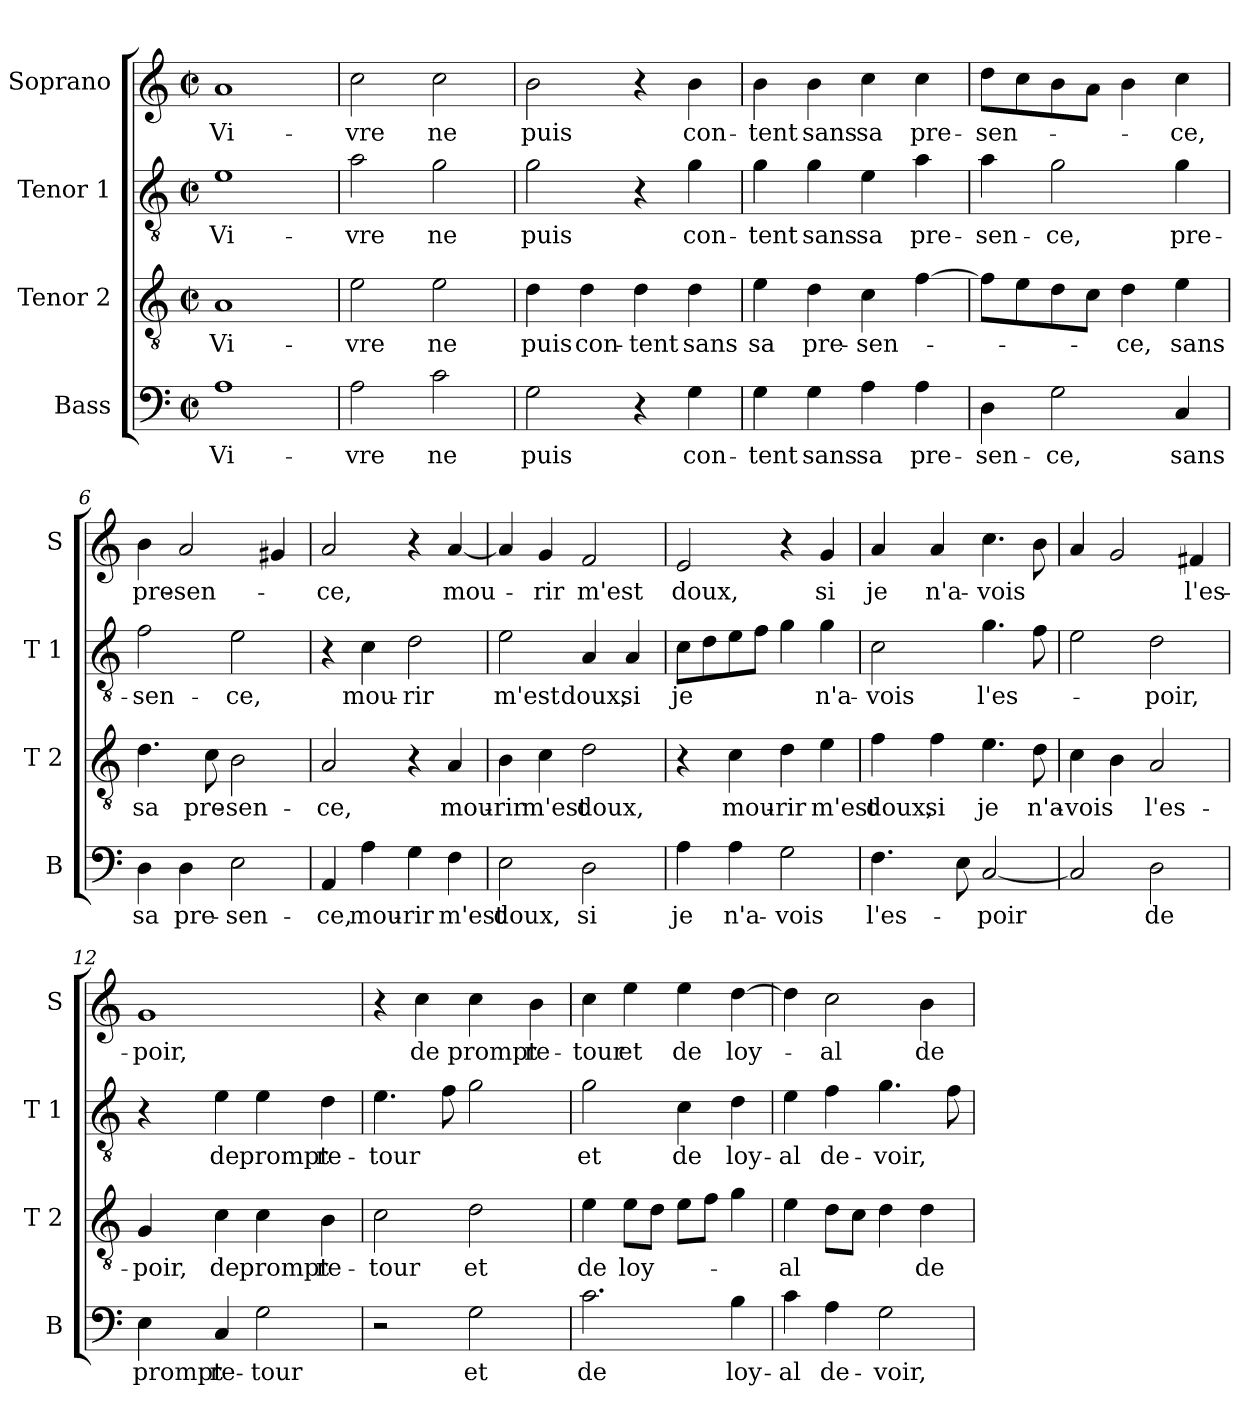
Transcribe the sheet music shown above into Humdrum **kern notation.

**kern	**text	**kern	**text	**kern	**text	**kern	**text
*part4	*part4	*part3	*part3	*part2	*part2	*part1	*part1
*staff4	*staff4	*staff3	*staff3	*staff2	*staff2	*staff1	*staff1
*I"Bass	*	*I"Tenor 2	*	*I"Tenor 1	*	*I"Soprano	*
*I'B	*	*I'T 2	*	*I'T 1	*	*I'S	*
*clefF4	*	*clefGv2	*	*clefGv2	*	*clefG2	*
*k[]	*	*k[]	*	*k[]	*	*k[]	*
*C:	*	*C:	*	*C:	*	*C:	*
*M2/2	*	*M2/2	*	*M2/2	*	*M2/2	*
*met(c|)	*	*met(c|)	*	*met(c|)	*	*met(c|)	*
=1	=1	=1	=1	=1	=1	=1	=1
1A	Vi-	1A	Vi-	1e	Vi-	1a	Vi-
=2	=2	=2	=2	=2	=2	=2	=2
2A\	-vre	2e\	-vre	2a\	-vre	2cc\	-vre
2c\	ne	2e\	ne	2g\	ne	2cc\	ne
=3	=3	=3	=3	=3	=3	=3	=3
2G\	puis	4d\	puis	2g\	puis	2b\	puis
.	.	4d\	con-	.	.	.	.
4r	.	4d\	-tent	4r	.	4r	.
4G\	con-	4d\	sans	4g\	con-	4b\	con-
=4	=4	=4	=4	=4	=4	=4	=4
4G\	-tent	4e\	sa	4g\	-tent	4b\	-tent
4G\	sans	4d\	pre-	4g\	sans	4b\	sans
4A\	sa	4c\	-sen-	4e\	sa	4cc\	sa
4A\	pre-	[4f\	.	4a\	pre-	4cc\	pre-
=5	=5	=5	=5	=5	=5	=5	=5
4D\	-sen-	8f\L]	.	4a\	-sen-	8dd\L	-sen-
.	.	8e\	.	.	.	8cc\	.
2G\	-ce,	8d\	.	2g\	-ce,	8b\	.
.	.	8c\J	.	.	.	8a\J	.
.	.	4d\	-ce,	.	.	4b\	.
4C/	sans	4e\	sans	4g\	pre-	4cc\	-ce,
!!LO:LB:g=z
=6	=6	=6	=6	=6	=6	=6	=6
4D\	sa	4.d\	sa	2f\	-sen-	4b\	pre-
4D\	pre-	.	.	.	.	2a/	-sen-
.	.	8c\	pre-	.	.	.	.
2E\	-sen-	2B\	-sen-	2e\	-ce,	.	.
.	.	.	.	.	.	4g#X/	.
=7	=7	=7	=7	=7	=7	=7	=7
4AA/	-ce,	2A/	-ce,	4r	.	2a/	-ce,
4A\	mou-	.	.	4c\	mou-	.	.
4G\	-rir	4r	.	2d\	-rir	4r	.
4F\	m'est	4A/	mou-	.	.	[4a/	mou-
=8	=8	=8	=8	=8	=8	=8	=8
2E\	doux,	4B\	-rir	2e\	m'est	4a/]	.
.	.	4c\	m'est	.	.	4g/	-rir
2D\	si	2d\	doux,	4A/	doux,	2f/	m'est
.	.	.	.	4A/	si	.	.
=9	=9	=9	=9	=9	=9	=9	=9
4A\	je	4r	.	8c\L	je	2e/	doux,
.	.	.	.	8d\	.	.	.
4A\	n'a-	4c\	mou-	8e\	.	.	.
.	.	.	.	8f\J	.	.	.
2G\	-vois	4d\	-rir	4g\	.	4r	.
.	.	4e\	m'est	4g\	n'a-	4g/	si
=10	=10	=10	=10	=10	=10	=10	=10
4.F\	l'es-	4f\	doux,	2c\	-vois	4a/	je
.	.	4f\	si	.	.	4a/	n'a-
8E\	.	.	.	.	.	.	.
[2C/	-poir	4.e\	je	4.g\	l'es-	4.cc\	-vois
.	.	8d\	n'a-	8f\	.	8b\	.
!!LO:LB:g=z
=11	=11	=11	=11	=11	=11	=11	=11
2C/]	.	4c\	-vois	2e\	.	4a/	.
.	.	4B\	.	.	.	2g/	.
2D\	de	2A/	l'es-	2d\	-poir,	.	.
.	.	.	.	.	.	4f#X/	l'es-
=12	=12	=12	=12	=12	=12	=12	=12
4E\	prompt	4G/	-poir,	4r	.	1g	-poir,
4C/	re-	4c\	de	4e\	de	.	.
2G\	-tour	4c\	prompt	4e\	prompt	.	.
.	.	4B\	re-	4d\	re-	.	.
=13	=13	=13	=13	=13	=13	=13	=13
2r	.	2c\	-tour	4.e\	-tour	4r	.
.	.	.	.	.	.	4cc\	de
.	.	.	.	8f\	.	.	.
2G\	et	2d\	et	2g\	.	4cc\	prompt
.	.	.	.	.	.	4b\	re-
=14	=14	=14	=14	=14	=14	=14	=14
2.c\	de	4e\	de	2g\	et	4cc\	-tour
.	.	8e\L	loy-	.	.	4ee\	et
.	.	8d\J	.	.	.	.	.
.	.	8e\L	.	4c\	de	4ee\	de
.	.	8f\J	.	.	.	.	.
4B\	loy-	4g\	.	4d\	loy-	[4dd\	loy-
=15	=15	=15	=15	=15	=15	=15	=15
4c\	-al	4e\	-al	4e\	-al	4dd\]	.
4A\	de-	8d\L	.	4f\	de-	2cc\	-al
.	.	8c\J	.	.	.	.	.
2G\	-voir,	4d\	.	4.g\	-voir,	.	.
.	.	4d\	de-	.	.	4b\	de-
.	.	.	.	8f\	.	.	.
=	=	=	=	=	=	=	=
*-	*-	*-	*-	*-	*-	*-	*-
